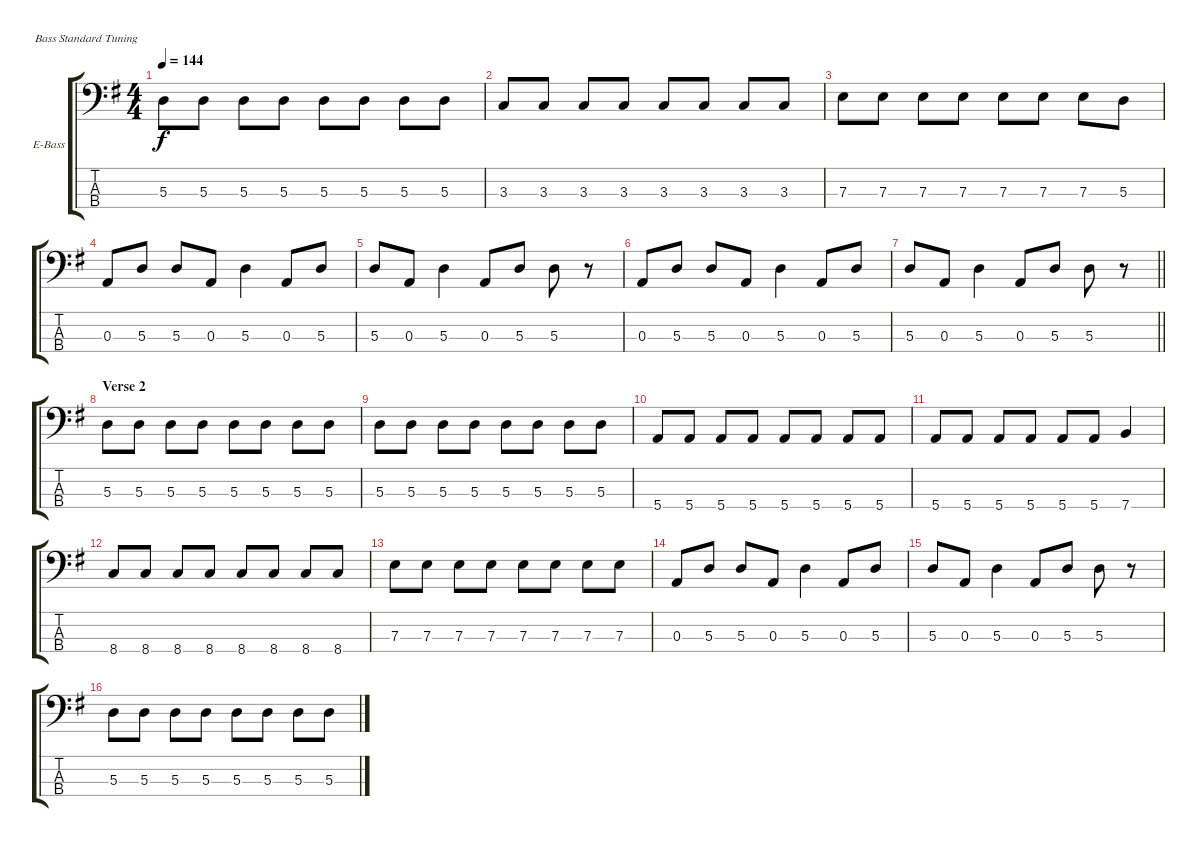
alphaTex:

\bracketExtendMode groupsimilarinstruments
\firstSystemTrackNameOrientation horizontal
\otherSystemsTrackNameOrientation horizontal
\track ("Bass Guitar" "E-Bass") {instrument electricbassfinger}
\staff {score tabs}
\tuning (G2 D2 A1 E1)
\ts (4 4)
\tempo 144
\clef f4
\ks g
5.3.8{dy f} 5.3.8 5.3.8 5.3.8 5.3.8 5.3.8 5.3.8 5.3.8 |
3.3.8 3.3.8 3.3.8 3.3.8 3.3.8 3.3.8 3.3.8 3.3.8 |
7.3.8 7.3.8 7.3.8 7.3.8 7.3.8 7.3.8 7.3.8 5.3.8 |
0.3.8 5.3.8 5.3.8 0.3.8 5.3.4 0.3.8 5.3.8 |
5.3.8 0.3.8 5.3.4 0.3.8 5.3.8 5.3.8 r.8 |
0.3.8 5.3.8 5.3.8 0.3.8 5.3.4 0.3.8 5.3.8 |
\barLineRight lightlight
5.3.8 0.3.8 5.3.4 0.3.8 5.3.8 5.3.8 r.8 |
\section ("" "Verse 2")
5.3.8 5.3.8 5.3.8 5.3.8 5.3.8 5.3.8 5.3.8 5.3.8 |
5.3.8 5.3.8 5.3.8 5.3.8 5.3.8 5.3.8 5.3.8 5.3.8 |
5.4.8 5.4.8 5.4.8 5.4.8 5.4.8 5.4.8 5.4.8 5.4.8 |
5.4.8 5.4.8 5.4.8 5.4.8 5.4.8 5.4.8 7.4.4 |
8.4.8 8.4.8 8.4.8 8.4.8 8.4.8 8.4.8 8.4.8 8.4.8 |
7.3.8 7.3.8 7.3.8 7.3.8 7.3.8 7.3.8 7.3.8 7.3.8 |
0.3.8 5.3.8 5.3.8 0.3.8 5.3.4 0.3.8 5.3.8 |
5.3.8 0.3.8 5.3.4 0.3.8 5.3.8 5.3.8 r.8 |
5.3.8 5.3.8 5.3.8 5.3.8 5.3.8 5.3.8 5.3.8 5.3.8
